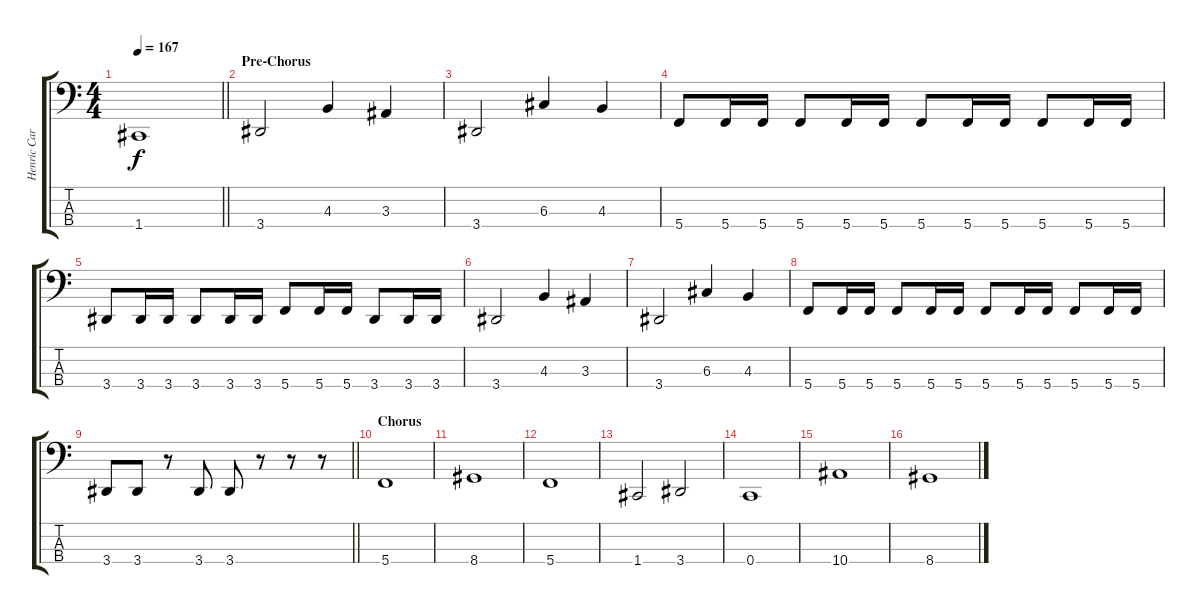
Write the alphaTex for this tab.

\track ("Henric Carlsson" "Henric Car") {instrument electricbassfinger}
\staff {score tabs}
\tuning (F2 C2 G1 C1) {hide}
\ts (4 4)
\tempo 167
\clef f4
\barLineRight lightlight
\ks c
1.4.1{dy f} |
\section ("" "Pre-Chorus")
3.4.2 4.3.4 3.3.4 |
3.4.2 6.3.4 4.3.4 |
5.4.8 5.4.16 5.4.16 5.4.8 5.4.16 5.4.16 5.4.8 5.4.16 5.4.16 5.4.8 5.4.16 5.4.16 |
3.4.8 3.4.16 3.4.16 3.4.8 3.4.16 3.4.16 5.4.8 5.4.16 5.4.16 3.4.8 3.4.16 3.4.16 |
3.4.2 4.3.4 3.3.4 |
3.4.2 6.3.4 4.3.4 |
5.4.8 5.4.16 5.4.16 5.4.8 5.4.16 5.4.16 5.4.8 5.4.16 5.4.16 5.4.8 5.4.16 5.4.16 |
\barLineRight lightlight
3.4.8 3.4.8 r.8 3.4.8 3.4.8 r.8 r.8 r.8 |
\section ("" "Chorus")
5.4.1 |
8.4.1 |
5.4.1 |
1.4.2 3.4.2 |
0.4.1 |
10.4.1 |
8.4.1
